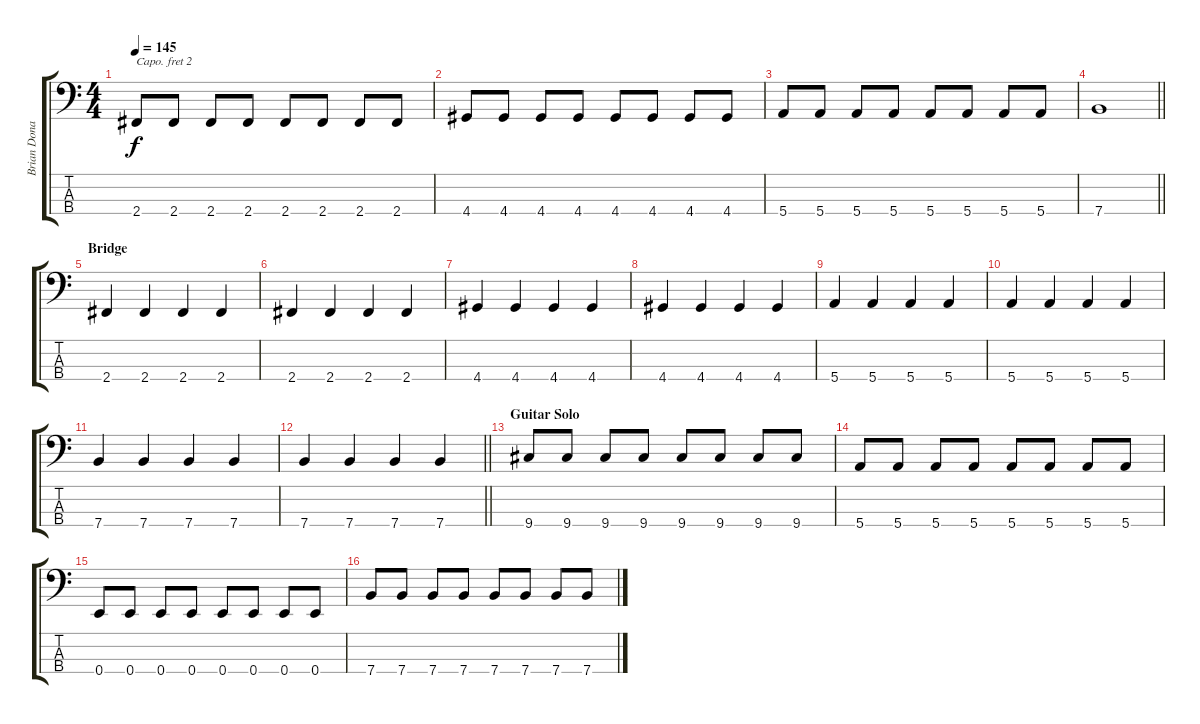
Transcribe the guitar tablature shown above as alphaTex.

\track ("Brian Donahue (Bass)" "Brian Dona") {instrument electricbassfinger}
\staff {score tabs}
\capo 2
\tuning (G2 D2 A1 D1) {hide}
\ts (4 4)
\tempo 145
\clef f4
\ks c
2.4.8{dy f} 2.4.8 2.4.8 2.4.8 2.4.8 2.4.8 2.4.8 2.4.8 |
4.4.8 4.4.8 4.4.8 4.4.8 4.4.8 4.4.8 4.4.8 4.4.8 |
5.4.8 5.4.8 5.4.8 5.4.8 5.4.8 5.4.8 5.4.8 5.4.8 |
\barLineRight lightlight
7.4.1 |
\section ("" "Bridge")
2.4.4 2.4.4 2.4.4 2.4.4 |
2.4.4 2.4.4 2.4.4 2.4.4 |
4.4.4 4.4.4 4.4.4 4.4.4 |
4.4.4 4.4.4 4.4.4 4.4.4 |
5.4.4 5.4.4 5.4.4 5.4.4 |
5.4.4 5.4.4 5.4.4 5.4.4 |
7.4.4 7.4.4 7.4.4 7.4.4 |
\barLineRight lightlight
7.4.4 7.4.4 7.4.4 7.4.4 |
\section ("" "Guitar Solo")
9.4.8 9.4.8 9.4.8 9.4.8 9.4.8 9.4.8 9.4.8 9.4.8 |
5.4.8 5.4.8 5.4.8 5.4.8 5.4.8 5.4.8 5.4.8 5.4.8 |
0.4.8 0.4.8 0.4.8 0.4.8 0.4.8 0.4.8 0.4.8 0.4.8 |
7.4.8 7.4.8 7.4.8 7.4.8 7.4.8 7.4.8 7.4.8 7.4.8
